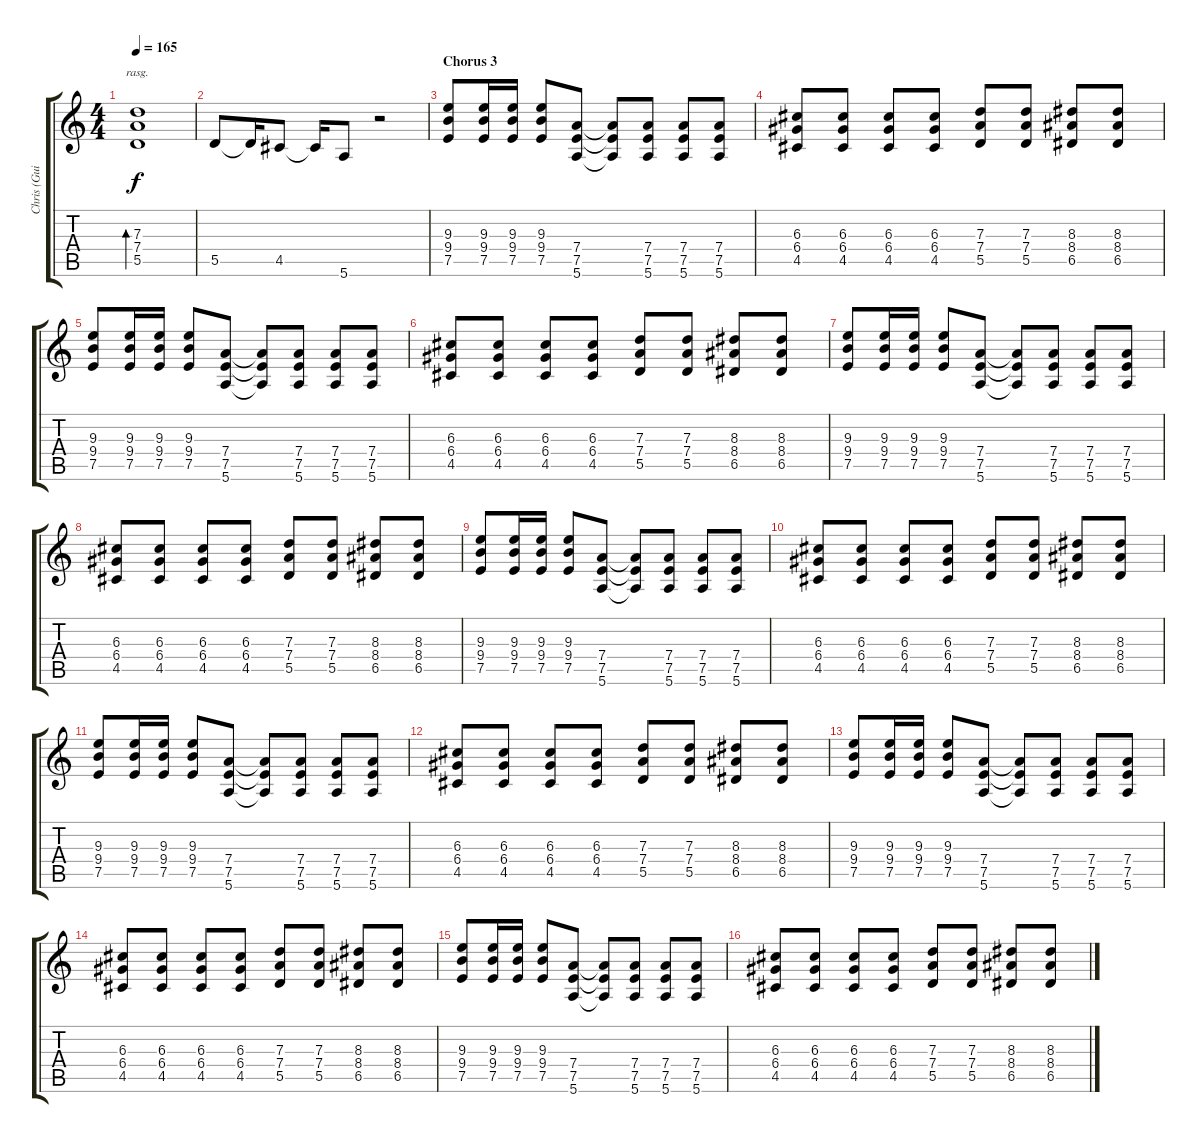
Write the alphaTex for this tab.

\track ("Chris (Guitar)" "Chris (Gui") {instrument distortionguitar}
\staff {score tabs}
\tuning (E4 B3 G3 D3 A2 E2) {hide}
\ts (4 4)
\tempo 165
\clef g2
\ks c
(7.3 7.4 5.5).1{bd 120 rasg ii dy f} |
5.5.8 5.5{t}.16 4.5.8 4.5{t}.16 5.6.8 r.2 |
\section ("" "Chorus 3")
(9.3 9.4 7.5).8 (9.3 9.4 7.5).16 (9.3 9.4 7.5).16 (9.3 9.4 7.5).8 (7.4 7.5 5.6).8 (7.4{t} 7.5{t} 5.6{t}).8 (7.4 7.5 5.6).8 (7.4 7.5 5.6).8 (7.4 7.5 5.6).8 |
(6.3 6.4 4.5).8 (6.3 6.4 4.5).8 (6.3 6.4 4.5).8 (6.3 6.4 4.5).8 (7.3 7.4 5.5).8 (7.3 7.4 5.5).8 (8.3 8.4 6.5).8 (8.3 8.4 6.5).8 |
(9.3 9.4 7.5).8 (9.3 9.4 7.5).16 (9.3 9.4 7.5).16 (9.3 9.4 7.5).8 (7.4 7.5 5.6).8 (7.4{t} 7.5{t} 5.6{t}).8 (7.4 7.5 5.6).8 (7.4 7.5 5.6).8 (7.4 7.5 5.6).8 |
(6.3 6.4 4.5).8 (6.3 6.4 4.5).8 (6.3 6.4 4.5).8 (6.3 6.4 4.5).8 (7.3 7.4 5.5).8 (7.3 7.4 5.5).8 (8.3 8.4 6.5).8 (8.3 8.4 6.5).8 |
(9.3 9.4 7.5).8 (9.3 9.4 7.5).16 (9.3 9.4 7.5).16 (9.3 9.4 7.5).8 (7.4 7.5 5.6).8 (7.4{t} 7.5{t} 5.6{t}).8 (7.4 7.5 5.6).8 (7.4 7.5 5.6).8 (7.4 7.5 5.6).8 |
(6.3 6.4 4.5).8 (6.3 6.4 4.5).8 (6.3 6.4 4.5).8 (6.3 6.4 4.5).8 (7.3 7.4 5.5).8 (7.3 7.4 5.5).8 (8.3 8.4 6.5).8 (8.3 8.4 6.5).8 |
(9.3 9.4 7.5).8 (9.3 9.4 7.5).16 (9.3 9.4 7.5).16 (9.3 9.4 7.5).8 (7.4 7.5 5.6).8 (7.4{t} 7.5{t} 5.6{t}).8 (7.4 7.5 5.6).8 (7.4 7.5 5.6).8 (7.4 7.5 5.6).8 |
(6.3 6.4 4.5).8 (6.3 6.4 4.5).8 (6.3 6.4 4.5).8 (6.3 6.4 4.5).8 (7.3 7.4 5.5).8 (7.3 7.4 5.5).8 (8.3 8.4 6.5).8 (8.3 8.4 6.5).8 |
(9.3 9.4 7.5).8 (9.3 9.4 7.5).16 (9.3 9.4 7.5).16 (9.3 9.4 7.5).8 (7.4 7.5 5.6).8 (7.4{t} 7.5{t} 5.6{t}).8 (7.4 7.5 5.6).8 (7.4 7.5 5.6).8 (7.4 7.5 5.6).8 |
(6.3 6.4 4.5).8 (6.3 6.4 4.5).8 (6.3 6.4 4.5).8 (6.3 6.4 4.5).8 (7.3 7.4 5.5).8 (7.3 7.4 5.5).8 (8.3 8.4 6.5).8 (8.3 8.4 6.5).8 |
(9.3 9.4 7.5).8 (9.3 9.4 7.5).16 (9.3 9.4 7.5).16 (9.3 9.4 7.5).8 (7.4 7.5 5.6).8 (7.4{t} 7.5{t} 5.6{t}).8 (7.4 7.5 5.6).8 (7.4 7.5 5.6).8 (7.4 7.5 5.6).8 |
(6.3 6.4 4.5).8 (6.3 6.4 4.5).8 (6.3 6.4 4.5).8 (6.3 6.4 4.5).8 (7.3 7.4 5.5).8 (7.3 7.4 5.5).8 (8.3 8.4 6.5).8 (8.3 8.4 6.5).8 |
(9.3 9.4 7.5).8 (9.3 9.4 7.5).16 (9.3 9.4 7.5).16 (9.3 9.4 7.5).8 (7.4 7.5 5.6).8 (7.4{t} 7.5{t} 5.6{t}).8 (7.4 7.5 5.6).8 (7.4 7.5 5.6).8 (7.4 7.5 5.6).8 |
(6.3 6.4 4.5).8 (6.3 6.4 4.5).8 (6.3 6.4 4.5).8 (6.3 6.4 4.5).8 (7.3 7.4 5.5).8 (7.3 7.4 5.5).8 (8.3 8.4 6.5).8 (8.3 8.4 6.5).8
